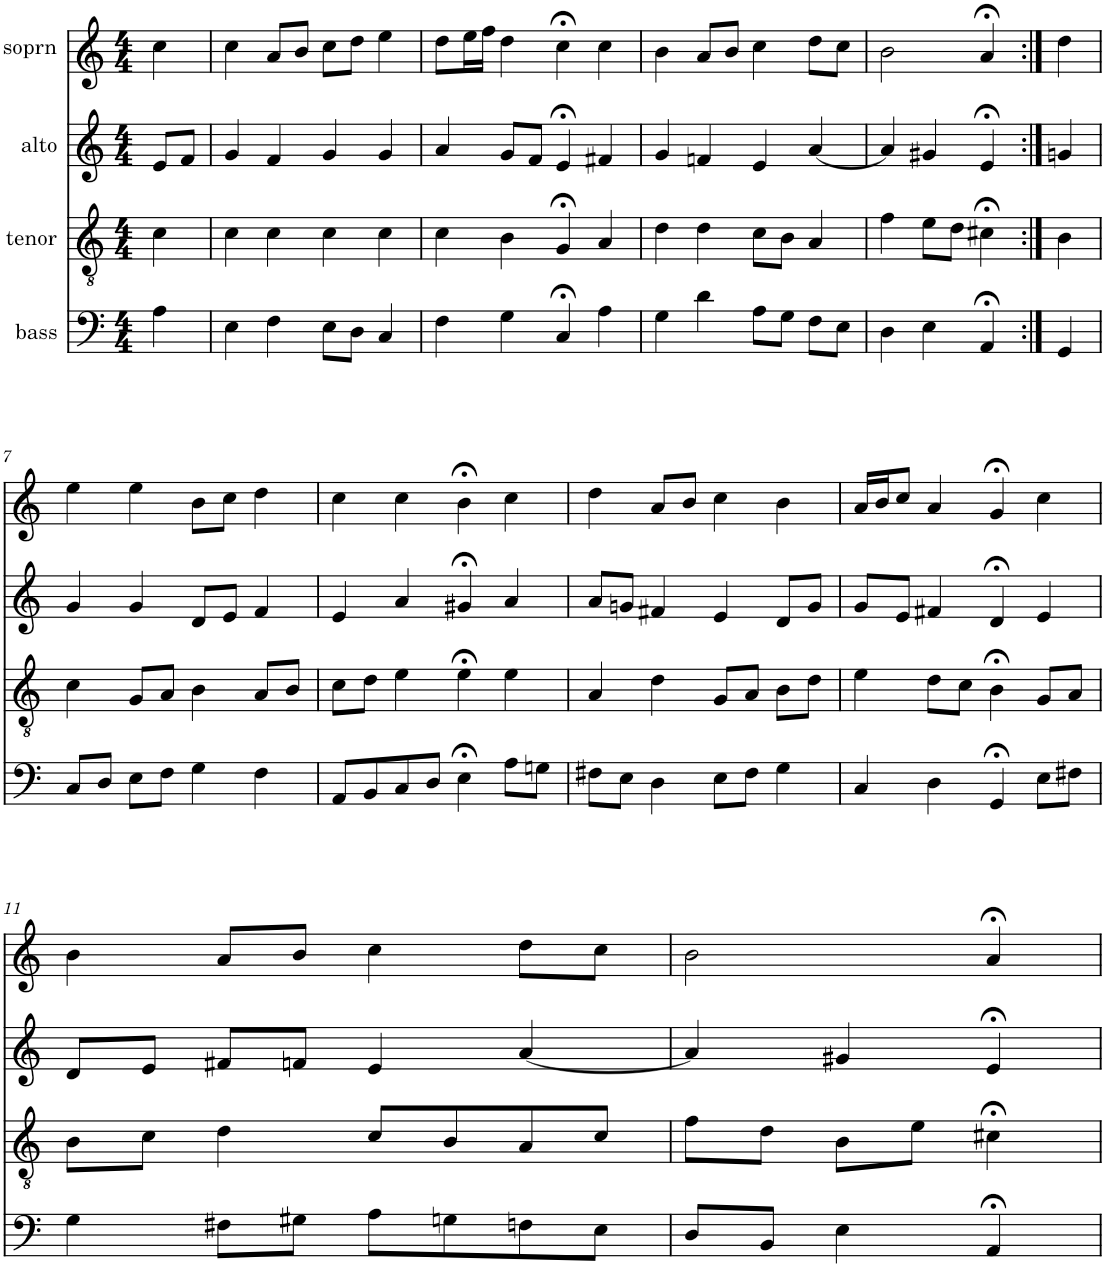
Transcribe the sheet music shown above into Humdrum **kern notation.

**kern	**kern	**kern	**kern
*part4	*part3	*part2	*part1
*staff4	*staff3	*staff2	*staff1
*I"bass	*I"tenor	*I"alto	*I"soprn
*clefF4	*clefGv2	*clefG2	*clefG2
*k[]	*k[]	*k[]	*k[]
*M4/4	*M4/4	*M4/4	*M4/4
=1	=1	=1	=1
4A\	4c\	8e/L	4cc\
.	.	8f/J	.
=2	=2	=2	=2
4E\	4c\	4g/	4cc\
4F\	4c\	4f/	8a/L
.	.	.	8b/J
8E\L	4c\	4g/	8cc\L
8D\J	.	.	8dd\J
4C/	4c\	4g/	4ee\
=3	=3	=3	=3
4F\	4c\	4a/	8dd\L
.	.	.	16ee\L
.	.	.	16ff\JJ
4G\	4B\	8g/L	4dd\
.	.	8f/J	.
4C;</	4G;</	4e;</	4cc;<\
4A\	4A/	4f#X/	4cc\
=4	=4	=4	=4
4G\	4d\	4g/	4b\
4d\	4d\	4fn/	8a/L
.	.	.	8b/J
8A\L	8c\L	4e/	4cc\
8G\J	8B\J	.	.
8F\L	4A/	[4a/	8dd\L
8E\J	.	.	8cc\J
=5	=5	=5	=5
4D\	4f\	4a/]	2b\
4E\	8e\L	4g#X/	.
.	8d\J	.	.
4AA;</	4c#X;<\	4e;</	4a;</
=6:|!	=6:|!	=6:|!	=6:|!
4GG/	4B\	4gn/	4dd\
!!LO:LB:g=z
=7	=7	=7	=7
8C/L	4c\	4g/	4ee\
8D/J	.	.	.
8E\L	8G/L	4g/	4ee\
8F\J	8A/J	.	.
4G\	4B\	8d/L	8b\L
.	.	8e/J	8cc\J
4F\	8A/L	4f/	4dd\
.	8B/J	.	.
=8	=8	=8	=8
8AA/L	8c\L	4e/	4cc\
8BB/	8d\J	.	.
8C/	4e\	4a/	4cc\
8D/J	.	.	.
4E;<\	4e;<\	4g#X;</	4b;<\
8A\L	4e\	4a/	4cc\
8Gn\J	.	.	.
=9	=9	=9	=9
8F#X\L	4A/	8a/L	4dd\
8E\J	.	8gn/J	.
4D\	4d\	4f#X/	8a/L
.	.	.	8b/J
8E\L	8G/L	4e/	4cc\
8F#\J	8A/J	.	.
4G\	8B\L	8d/L	4b\
.	8d\J	8g/J	.
=10	=10	=10	=10
4C/	4e\	8g/L	16a/LL
.	.	.	16b/J
.	.	8e/J	8cc/J
4D\	8d\L	4f#X/	4a/
.	8c\J	.	.
4GG;</	4B;<\	4d;</	4g;</
8E\L	8G/L	4e/	4cc\
8F#X\J	8A/J	.	.
!!LO:LB:g=z
=11	=11	=11	=11
4G\	8B\L	8d/L	4b\
.	8c\J	8e/J	.
8F#X\L	4d\	8f#X/L	8a/L
8G#X\J	.	8fn/J	8b/J
8A\L	8c/L	4e/	4cc\
8Gn\	8B/	.	.
8Fn\	8A/	[4a/	8dd\L
8E\J	8c/J	.	8cc\J
=12	=12	=12	=12
8D/L	8f\L	4a/]	2b\
8BB/J	8d\J	.	.
4E\	8B\L	4g#X/	.
.	8e\J	.	.
4AA;</	4c#X;<\	4e;</	4a;</
=	=	=	=
*-	*-	*-	*-
